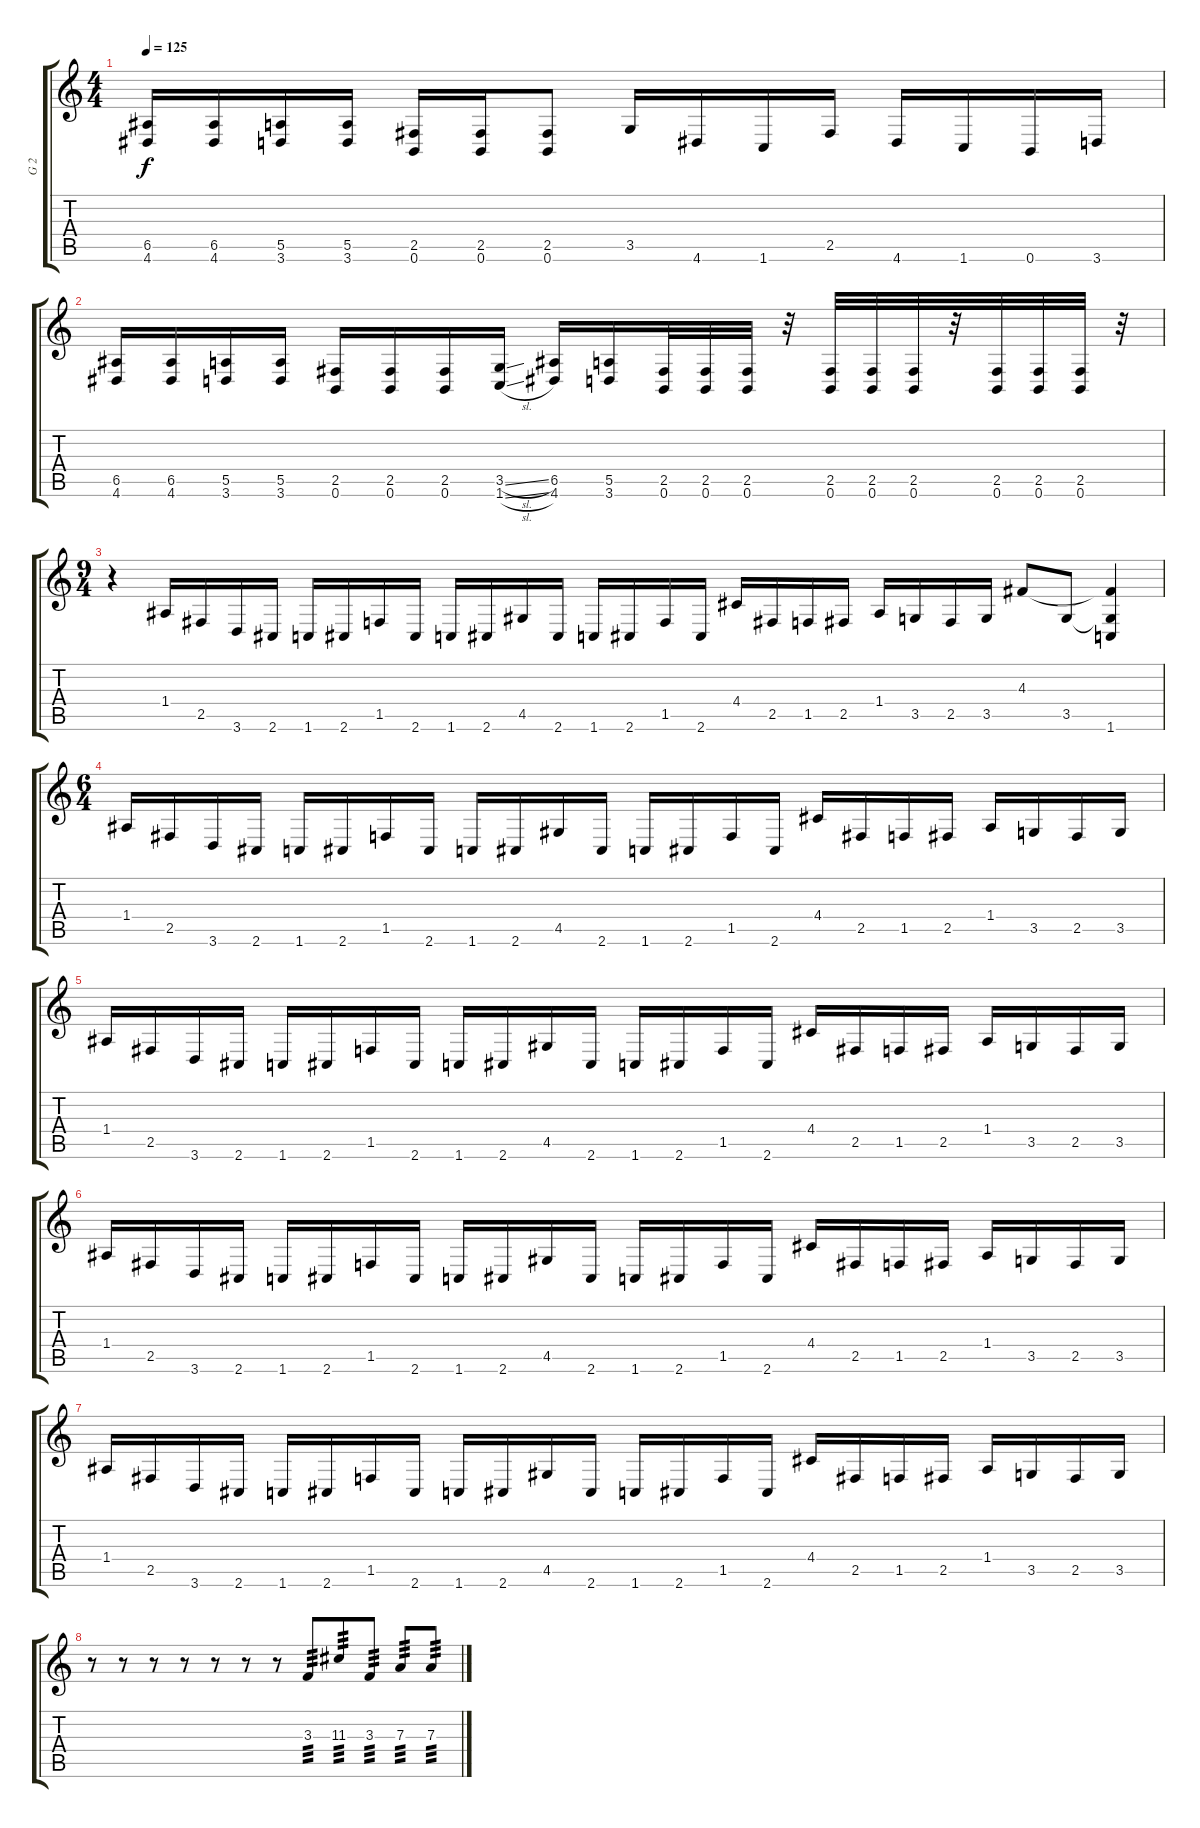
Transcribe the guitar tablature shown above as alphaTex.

\track ("G 2" "G 2") {instrument distortionguitar}
\staff {score tabs}
\tuning (B3 Gb3 D3 A2 E2 B1) {hide}
\ts (4 4)
\tempo 125
\clef g2
\ks c
(6.5 4.6).16{dy f} (6.5 4.6).16 (5.5 3.6).16 (5.5 3.6).16 (2.5 0.6).16 (2.5 0.6).16 (2.5 0.6).8 3.5.16 4.6.16 1.6.16 2.5.16 4.6.16 1.6.16 0.6.16 3.6.16 |
(6.5 4.6).16 (6.5 4.6).16 (5.5 3.6).16 (5.5 3.6).16 (2.5 0.6).16 (2.5 0.6).16 (2.5 0.6).16 (3.5{sl} 1.6{sl}).16 (6.5 4.6).16 (5.5 3.6).16 (2.5 0.6).32 (2.5 0.6).32 (2.5 0.6).32 r.32 (2.5 0.6).32 (2.5 0.6).32 (2.5 0.6).32 r.32 (2.5 0.6).32 (2.5 0.6).32 (2.5 0.6).32 r.32 |
\ts (9 4)
r.4 1.4.16 2.5.16 3.6.16 2.6.16 1.6.16 2.6.16 1.5.16 2.6.16 1.6.16 2.6.16 4.5.16 2.6.16 1.6.16 2.6.16 1.5.16 2.6.16 4.4.16 2.5.16 1.5.16 2.5.16 1.4.16 3.5.16 2.5.16 3.5.16 4.3.8 3.5.8 (4.3{t} 3.5{t} 1.6).4 |
\ts (6 4)
1.4.16 2.5.16 3.6.16 2.6.16 1.6.16 2.6.16 1.5.16 2.6.16 1.6.16 2.6.16 4.5.16 2.6.16 1.6.16 2.6.16 1.5.16 2.6.16 4.4.16 2.5.16 1.5.16 2.5.16 1.4.16 3.5.16 2.5.16 3.5.16 |
1.4.16 2.5.16 3.6.16 2.6.16 1.6.16 2.6.16 1.5.16 2.6.16 1.6.16 2.6.16 4.5.16 2.6.16 1.6.16 2.6.16 1.5.16 2.6.16 4.4.16 2.5.16 1.5.16 2.5.16 1.4.16 3.5.16 2.5.16 3.5.16 |
1.4.16 2.5.16 3.6.16 2.6.16 1.6.16 2.6.16 1.5.16 2.6.16 1.6.16 2.6.16 4.5.16 2.6.16 1.6.16 2.6.16 1.5.16 2.6.16 4.4.16 2.5.16 1.5.16 2.5.16 1.4.16 3.5.16 2.5.16 3.5.16 |
1.4.16 2.5.16 3.6.16 2.6.16 1.6.16 2.6.16 1.5.16 2.6.16 1.6.16 2.6.16 4.5.16 2.6.16 1.6.16 2.6.16 1.5.16 2.6.16 4.4.16 2.5.16 1.5.16 2.5.16 1.4.16 3.5.16 2.5.16 3.5.16 |
r.8{beam merge} r.8{beam merge} r.8 r.8{beam merge} r.8 r.8 r.8{beam merge} 3.3.8{tp 3 beam merge} 11.3.8{tp 3 beam merge} 3.3.8{tp 3} 7.3.8{tp 3} 7.3.8{tp 3}
